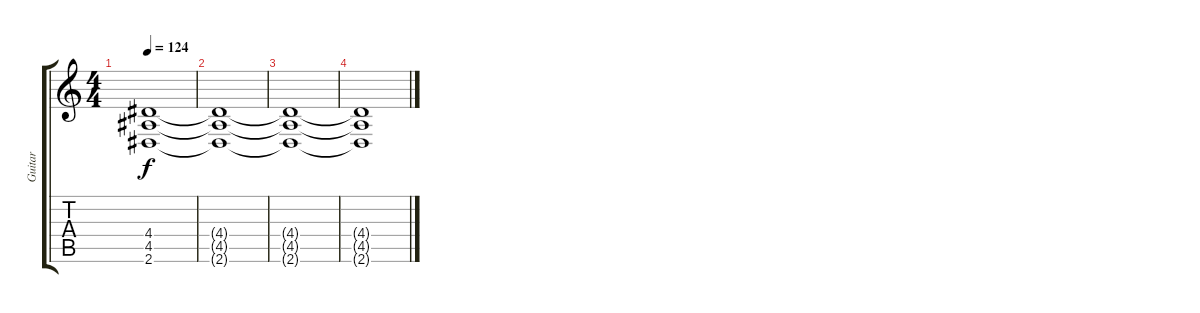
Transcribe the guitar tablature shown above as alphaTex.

\track ("Guitar" "Guitar") {instrument distortionguitar}
\staff {score tabs}
\tuning (Db4 Ab3 E3 B2 Gb2 Db2) {hide}
\ts (4 4)
\tempo 124
\clef g2
\ks c
(4.4 4.5 2.6).1{dy f balance 16} |
(4.4{t} 4.5{t} 2.6{t}).1 |
(4.4{t} 4.5{t} 2.6{t}).1 |
(4.4{t} 4.5{t} 2.6{t}).1
